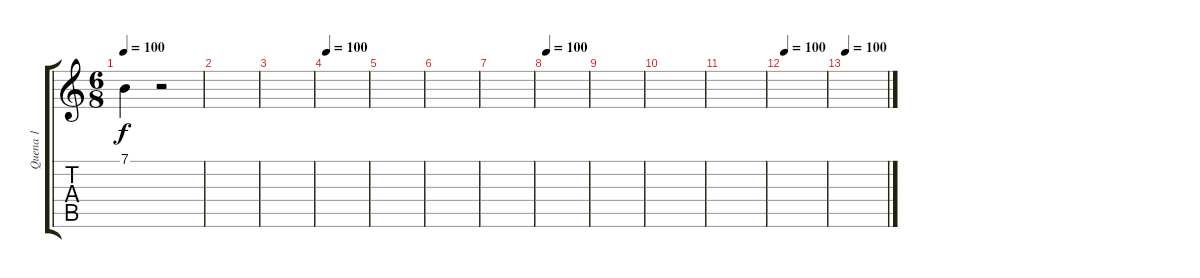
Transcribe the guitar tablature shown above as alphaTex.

\track ("Quena 1" "Quena 1") {instrument piccolo}
\staff {score tabs}
\tuning (E4 B3 G3 D3 A2 E2) {hide}
\ts (6 8)
\tempo 100
\clef g2
\ks c
7.1{t}.4{dy f} r.2 |
|
|
\tempo 100
|
|
|
|
\tempo 100
|
|
|
|
\tempo 100
|
\tempo 100
